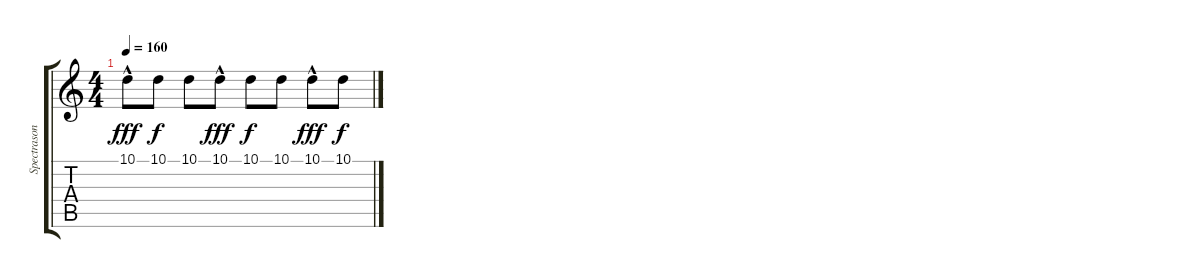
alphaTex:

\track ("Spectrasonics Omnisphere" "Spectrason") {instrument pad1newage}
\staff {score tabs}
\tuning (E4 B3 G3 D3 A2 E2) {hide}
\ts (4 4)
\tempo 160
\clef g2
\ks c
10.1{hac}.8{dy fff} 10.1.8{dy f} 10.1.8 10.1{hac}.8{dy fff} 10.1.8{dy f} 10.1.8 10.1{hac}.8{dy fff} 10.1.8{dy f}
